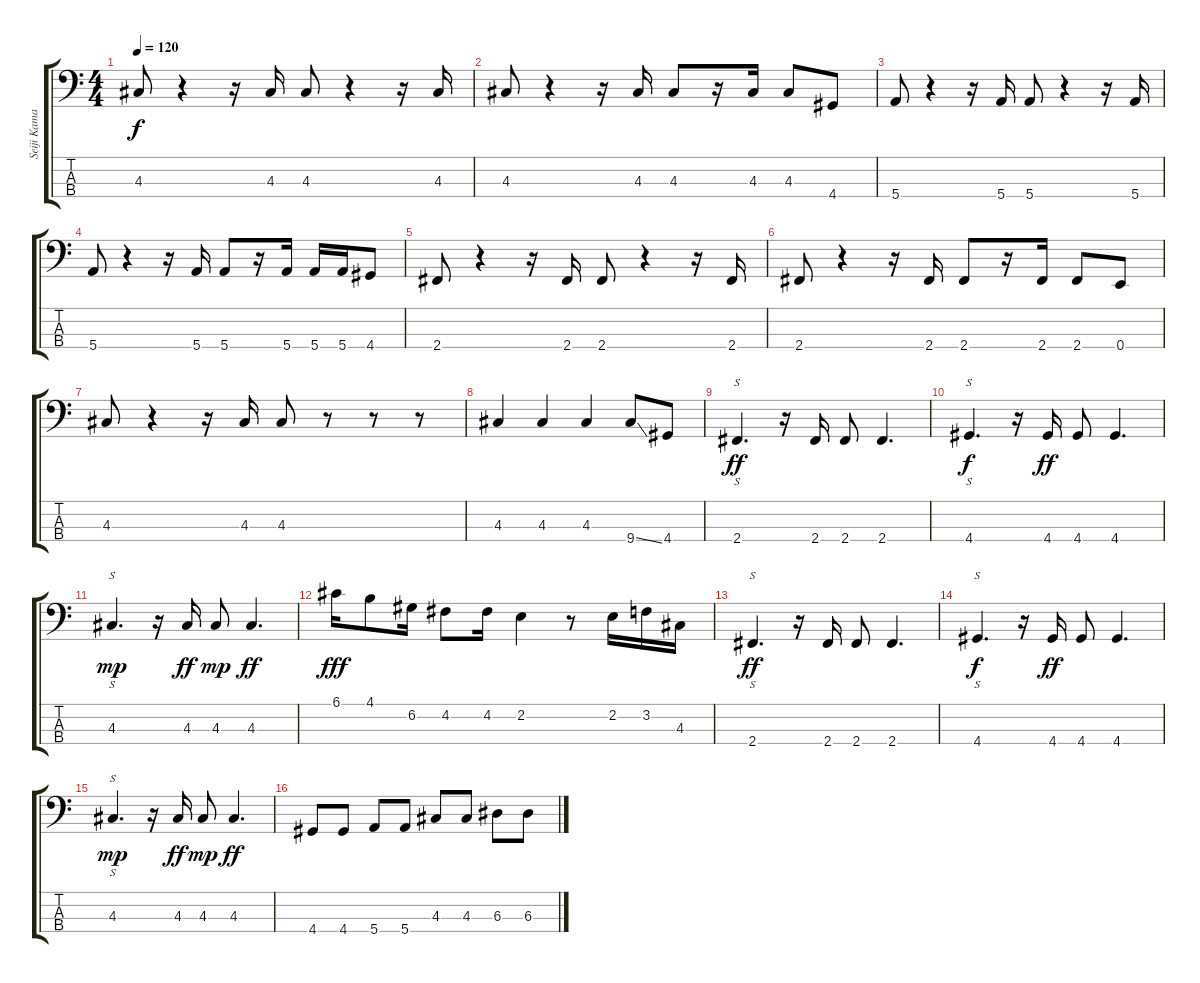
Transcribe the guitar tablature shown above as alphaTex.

\track ("Seiji Kamaeda" "Seiji Kama") {instrument electricbassfinger}
\staff {score tabs}
\tuning (G2 D2 A1 E1) {hide}
\ts (4 4)
\tempo 120
\clef f4
\ks c
4.3.8{dy f} r.4 r.16 4.3.16 4.3.8 r.4 r.16 4.3.16 |
4.3.8 r.4 r.16 4.3.16 4.3.8 r.16 4.3.16 4.3.8 4.4.8 |
5.4.8 r.4 r.16 5.4.16 5.4.8 r.4 r.16 5.4.16 |
5.4.8 r.4 r.16 5.4.16 5.4.8 r.16 5.4.16 5.4.16 5.4.16 4.4.8 |
2.4.8 r.4 r.16 2.4.16 2.4.8 r.4 r.16 2.4.16 |
2.4.8 r.4 r.16 2.4.16 2.4.8 r.16 2.4.16 2.4.8 0.4.8 |
4.3.8 r.4 r.16 4.3.16 4.3.8 r.8 r.8 r.8 |
4.3.4 4.3.4 4.3.4 9.4{ss}.8 4.4.8 |
2.4.4{s d dy ff} r.16 2.4.16 2.4.8 2.4.4{d} |
4.4.4{s d dy f} r.16 4.4.16{dy ff} 4.4.8 4.4.4{d} |
4.3.4{s d dy mp} r.16 4.3.16{dy ff} 4.3.8{dy mp} 4.3.4{d dy ff} |
6.1.16{dy fff} 4.1.8 6.2.16 4.2.8 4.2.16 2.2.4 r.8 2.2.16 3.2.16 4.3.16 |
2.4.4{s d dy ff} r.16 2.4.16 2.4.8 2.4.4{d} |
4.4.4{s d dy f} r.16 4.4.16{dy ff} 4.4.8 4.4.4{d} |
4.3.4{s d dy mp} r.16 4.3.16{dy ff} 4.3.8{dy mp} 4.3.4{d dy ff} |
4.4.8 4.4.8 5.4.8 5.4.8 4.3.8 4.3.8 6.3.8 6.3.8
